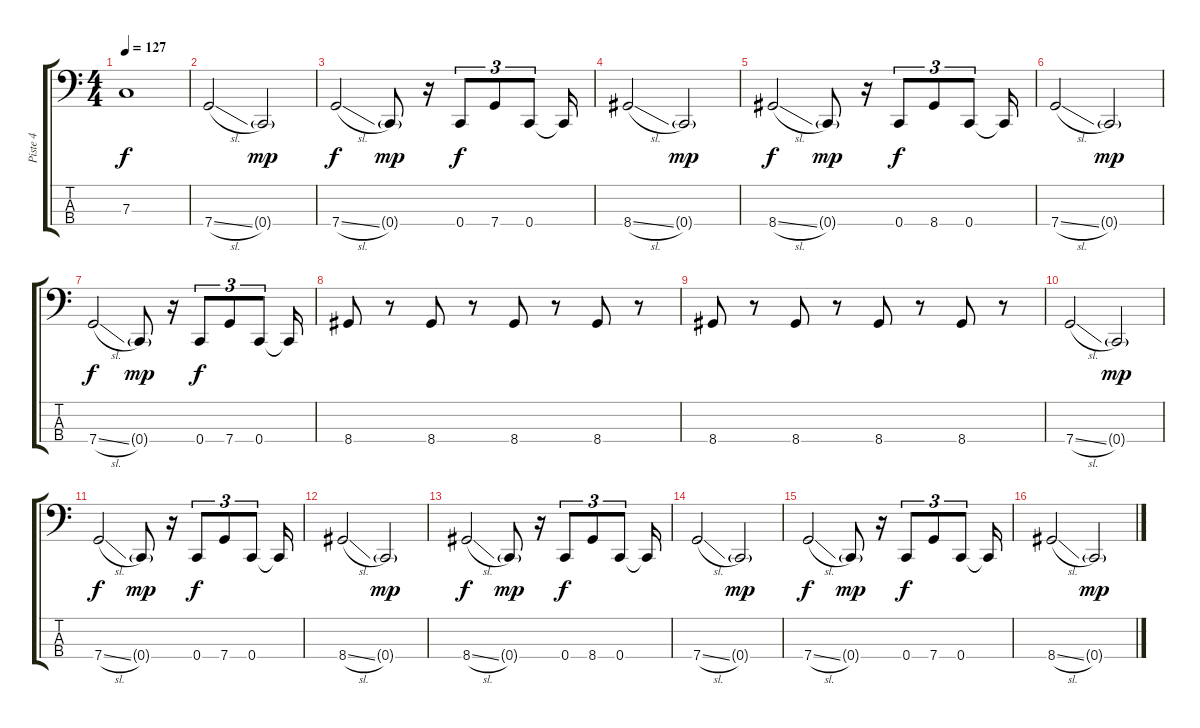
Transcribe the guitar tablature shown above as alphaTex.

\track ("Piste 4" "Piste 4") {instrument electricbassfinger}
\staff {score tabs}
\tuning (Eb2 Bb1 F1 C1) {hide}
\ts (4 4)
\tempo 127
\clef f4
\ks c
7.3.1{dy f} |
7.4{sl}.2 0.4{g}.2{dy mp} |
7.4{sl}.2{dy f} 0.4{g}.8{dy mp} r.16 0.4.8{tu (3 2) dy f} 7.4.8{tu (3 2)} 0.4.8{tu (3 2)} 0.4{t}.16 |
8.4{sl}.2 0.4{g}.2{dy mp} |
8.4{sl}.2{dy f} 0.4{g}.8{dy mp} r.16 0.4.8{tu (3 2) dy f} 8.4.8{tu (3 2)} 0.4.8{tu (3 2)} 0.4{t}.16 |
7.4{sl}.2 0.4{g}.2{dy mp} |
7.4{sl}.2{dy f} 0.4{g}.8{dy mp} r.16 0.4.8{tu (3 2) dy f} 7.4.8{tu (3 2)} 0.4.8{tu (3 2)} 0.4{t}.16 |
8.4.8 r.8 8.4.8 r.8 8.4.8 r.8 8.4.8 r.8 |
8.4.8 r.8 8.4.8 r.8 8.4.8 r.8 8.4.8 r.8 |
7.4{sl}.2 0.4{g}.2{dy mp} |
7.4{sl}.2{dy f} 0.4{g}.8{dy mp} r.16 0.4.8{tu (3 2) dy f} 7.4.8{tu (3 2)} 0.4.8{tu (3 2)} 0.4{t}.16 |
8.4{sl}.2 0.4{g}.2{dy mp} |
8.4{sl}.2{dy f} 0.4{g}.8{dy mp} r.16 0.4.8{tu (3 2) dy f} 8.4.8{tu (3 2)} 0.4.8{tu (3 2)} 0.4{t}.16 |
7.4{sl}.2 0.4{g}.2{dy mp} |
7.4{sl}.2{dy f} 0.4{g}.8{dy mp} r.16 0.4.8{tu (3 2) dy f} 7.4.8{tu (3 2)} 0.4.8{tu (3 2)} 0.4{t}.16 |
8.4{sl}.2 0.4{g}.2{dy mp}
